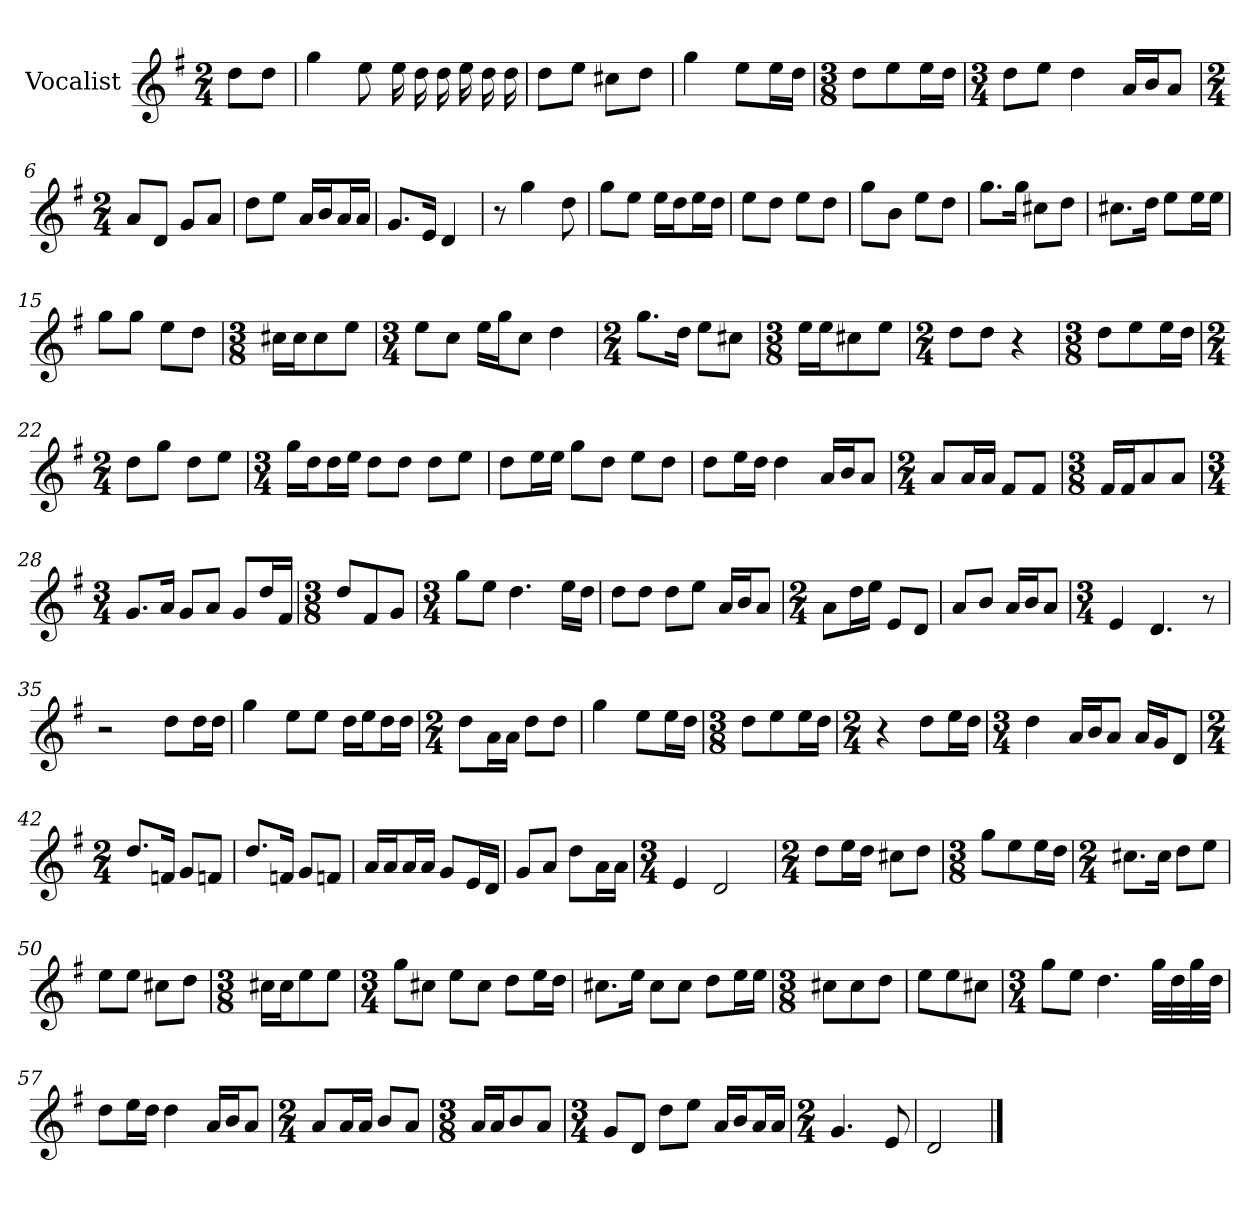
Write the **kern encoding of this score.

**kern
*part1
*staff1
*I"Vocalist
*k[f#]
*G:
*M2/4
=
8ddL
8ddJ
=1
4gg
8ee
16ee
16dd
16dd
16ee
16dd
16dd
=2
8ddL
8eeJ
8cc#XL
8ddJ
=3
4gg
8eeL
16eeL
16ddJJ
=4
*M3/8
8ddL
8ee
16eeL
16ddJJ
=5
*M3/4
8ddL
8eeJ
4dd
16aLL
16bJ
8aJ
=6
*M2/4
8aL
8dJ
8gL
8aJ
=7
8ddL
8eeJ
16aLL
16bJ
16aL
16aJJ
=8
8.gL
16eJk
4d
=9
8r
4gg
8dd
=10
8ggL
8eeJ
16eeLL
16ddJ
16eeL
16ddJJ
=11
8eeL
8ddJ
8eeL
8ddJ
=12
8ggL
8bJ
8eeL
8ddJ
=13
8.ggL
16ggJk
8cc#XL
8ddJ
=14
8.cc#XL
16ddJk
8eeL
16eeL
16eeJJ
=15
8ggL
8ggJ
8eeL
8ddJ
=16
*M3/8
16cc#XLL
16cc#J
8cc#
8eeJ
=17
*M3/4
8eeL
8ccJ
16eeLL
16ggJ
8ccJ
4dd
=18
*M2/4
8.ggL
16ddJk
8eeL
8cc#XJ
=19
*M3/8
16eeLL
16eeJ
8cc#X
8eeJ
=20
*M2/4
8ddL
8ddJ
4r
=21
*M3/8
8ddL
8ee
16eeL
16ddJJ
=22
*M2/4
8ddL
8ggJ
8ddL
8eeJ
=23
*M3/4
16ggLL
16ddJ
16ddL
16eeJJ
8ddL
8ddJ
8ddL
8eeJ
=24
8ddL
16eeL
16eeJJ
8ggL
8ddJ
8eeL
8ddJ
=25
8ddL
16eeL
16ddJJ
4dd
16aLL
16bJ
8aJ
=26
*M2/4
8aL
16aL
16aJJ
8f#L
8f#J
=27
*M3/8
16f#LL
16f#J
8a
8aJ
=28
*M3/4
8.gL
16aJk
8gL
8aJ
8gL
16ddL
16f#JJ
=29
*M3/8
8ddL
8f#
8gJ
=30
*M3/4
8ggL
8eeJ
4.dd
16eeLL
16ddJJ
=31
8ddL
8ddJ
8ddL
8eeJ
16aLL
16bJ
8aJ
=32
*M2/4
8aL
16ddL
16eeJJ
8eL
8dJ
=33
8aL
8bJ
16aLL
16bJ
8aJ
=34
*M3/4
4e
4.d
8r
=35
2r
8ddL
16ddL
16ddJJ
=36
4gg
8eeL
8eeJ
16ddLL
16eeJ
16ddL
16ddJJ
=37
*M2/4
8ddL
16aL
16aJJ
8ddL
8ddJ
=38
4gg
8eeL
16eeL
16ddJJ
=39
*M3/8
8ddL
8ee
16eeL
16ddJJ
=40
*M2/4
4r
8ddL
16eeL
16ddJJ
=41
*M3/4
4dd
16aLL
16bJ
8aJ
16aLL
16gJ
8dJ
=42
*M2/4
8.ddL
16fnJk
8gL
8fnJ
=43
8.ddL
16fnJk
8gL
8fnJ
=44
16aLL
16aJ
16aL
16aJJ
8gL
16eL
16dJJ
=45
8gL
8aJ
8ddL
16aL
16aJJ
=46
*M3/4
4e
2d
=47
*M2/4
8ddL
16eeL
16ddJJ
8cc#XL
8ddJ
=48
*M3/8
8ggL
8ee
16eeL
16ddJJ
=49
*M2/4
8.cc#XL
16cc#Jk
8ddL
8eeJ
=50
8eeL
8eeJ
8cc#XL
8ddJ
=51
*M3/8
16cc#XLL
16cc#J
8ee
8eeJ
=52
*M3/4
8ggL
8cc#XJ
8eeL
8cc#J
8ddL
16eeL
16ddJJ
=53
8.cc#XL
16eeJk
8cc#L
8cc#J
8ddL
16eeL
16eeJJ
=54
*M3/8
8cc#XL
8cc#
8ddJ
=55
8eeL
8ee
8cc#XJ
=56
*M3/4
8ggL
8eeJ
4.dd
32ggLLL
32dd
32gg
32ddJJJ
=57
8ddL
16eeL
16ddJJ
4dd
16aLL
16bJ
8aJ
=58
*M2/4
8aL
16aL
16aJJ
8bL
8aJ
=59
*M3/8
16aLL
16aJ
8b
8aJ
=60
*M3/4
8gL
8dJ
8ddL
8eeJ
16aLL
16bJ
16aL
16aJJ
=61
*M2/4
4.g
8e
=62
2d
==
*-
